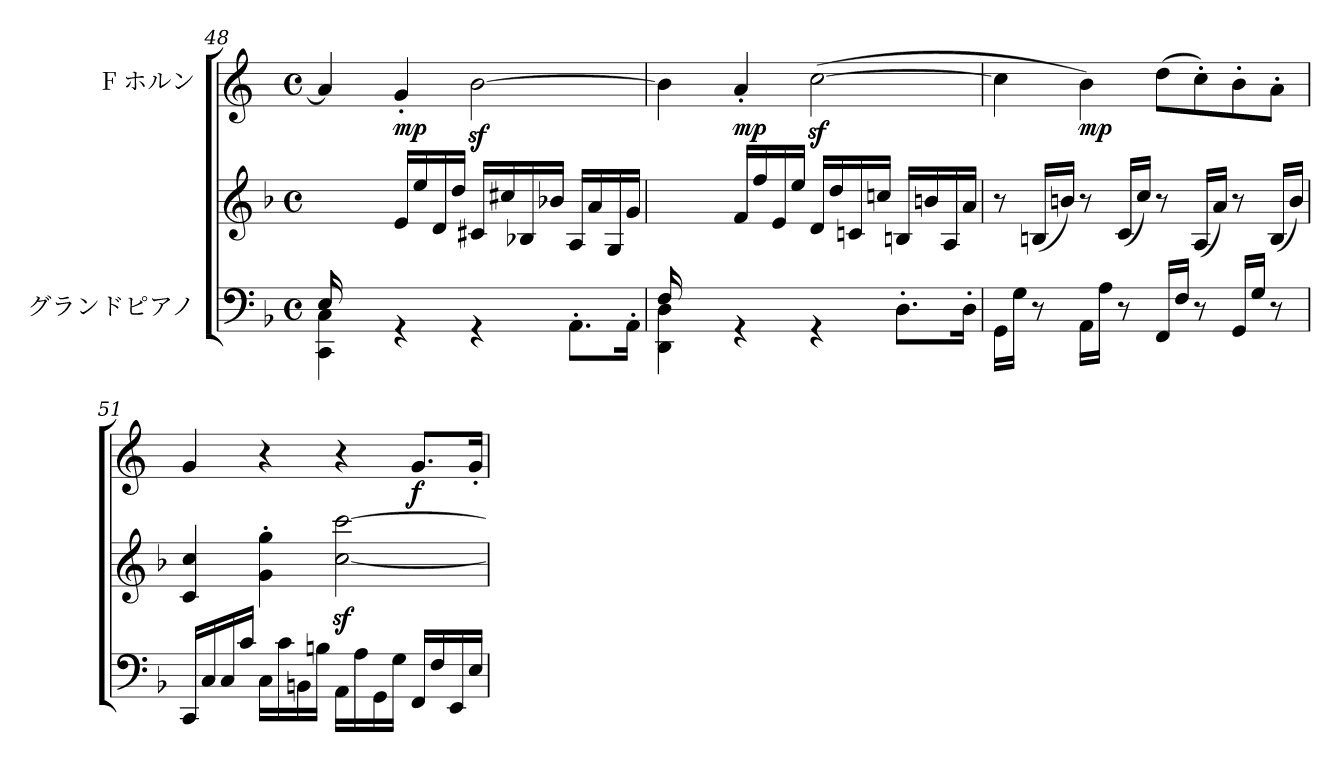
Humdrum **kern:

**kern	**kern	**dynam	**kern	**dynam
*part2	*part2	*part2	*part1	*part1
*staff3	*staff2	*staff2/3	*staff1	*staff1
*I"グランドピアノ	*	*	*I"F ホルン	*
*clefF4	*clefG2	*	*clefG2	*
*	*	*	*ITrd4c7	*
*k[b-]	*k[b-]	*	*k[b-]	*
*M4/4	*M4/4	*	*M4/4	*
*met(c)	*met(c)	*	*met(c)	*
=48	=48	=48	=48	=48
*^	*	*	*	*
16E/LL	4CC\ 4C\	16ryy	.	4d/]	.
2...ryy	.	16e/	.	.	.
.	.	16e/	.	.	.
.	.	16ee/JJ	.	.	.
!	!	!	!	!	!LO:DY:b
.	4rGG	16e/LL	.	4c'/	mp
.	.	16ee/	.	.	.
.	.	16d/	.	.	.
.	.	16dd/JJ	.	.	.
.	4rGG	16c#X/LL	.	[2ez<\	.
.	.	16cc#X/	.	.	.
.	.	16B-X/	.	.	.
.	.	16b-X/JJ	.	.	.
.	8.AA'\L	16A/LL	.	.	.
.	.	16a/	.	.	.
.	.	16G/	.	.	.
.	16AA'\Jk	16g/JJ	.	.	.
!!LO:PB:g=z
=49	=49	=49	=49	=49	=49
16F/LL	4DD\ 4D\	16ryy	.	4e\]	.
2...ryy	.	16f/	.	.	.
.	.	16f/	.	.	.
.	.	16ff/JJ	.	.	.
!	!	!	!	!	!LO:DY:b
.	4rGG	16f/LL	.	4d'/	mp
.	.	16ff/	.	.	.
.	.	16e/	.	.	.
.	.	16ee/JJ	.	.	.
.	4rGG	16d/LL	.	(>[2fz<\	.
.	.	16dd/	.	.	.
.	.	16cn/	.	.	.
.	.	16ccn/JJ	.	.	.
.	8.D'\L	16Bn/LL	.	.	.
.	.	16bn/	.	.	.
.	.	16A/	.	.	.
.	16D'\Jk	16a/JJ	.	.	.
*v	*v	*	*	*	*
=50	=50	=50	=50	=50
16GG\LL	8r	.	4f\]	.
16G\JJ	.	.	.	.
8r	(<16Bn/LL	.	.	.
.	16bn/JJ)	.	.	.
!	!	!	!	!LO:DY:b
16AA\LL	8r	.	4e\)	mp
16A\JJ	.	.	.	.
8r	(<16c/LL	.	.	.
.	16cc/JJ)	.	.	.
16FF/LL	8r	.	(>8g\L	.
16F/JJ	.	.	.	.
8r	(<16A/LL	.	8f'\)	.
.	16a/JJ)	.	.	.
16GG/LL	8r	.	8e'\	.
16G/JJ	.	.	.	.
8r	(<16B/LL	.	8d'\J	.
.	16b/JJ)	.	.	.
=51	=51	=51	=51	=51
!	!	!LO:DY:b=2	!	!
!	!	!LO:DY:n=1:b	!	!
16CC/LL	4c/ 4cc/	mf f	4c/	.
16C/	.	.	.	.
16C/	.	.	.	.
16c/JJ	.	.	.	.
16C\LL	4g\' 4gg\'	.	4r	.
16c\	.	.	.	.
16BBn\	.	.	.	.
16Bn\JJ	.	.	.	.
16AA\LL	[2cc\z< [2ccc\z<	.	4r	.
16A\	.	.	.	.
16GG\	.	.	.	.
16G\JJ	.	.	.	.
!	!	!	!	!LO:DY:b
16FF/LL	.	.	8.c/L	f
16F/	.	.	.	.
16EE/	.	.	.	.
16E/JJ	.	.	16c'/Jk	.
=	=	=	=	=
*-	*-	*-	*-	*-
